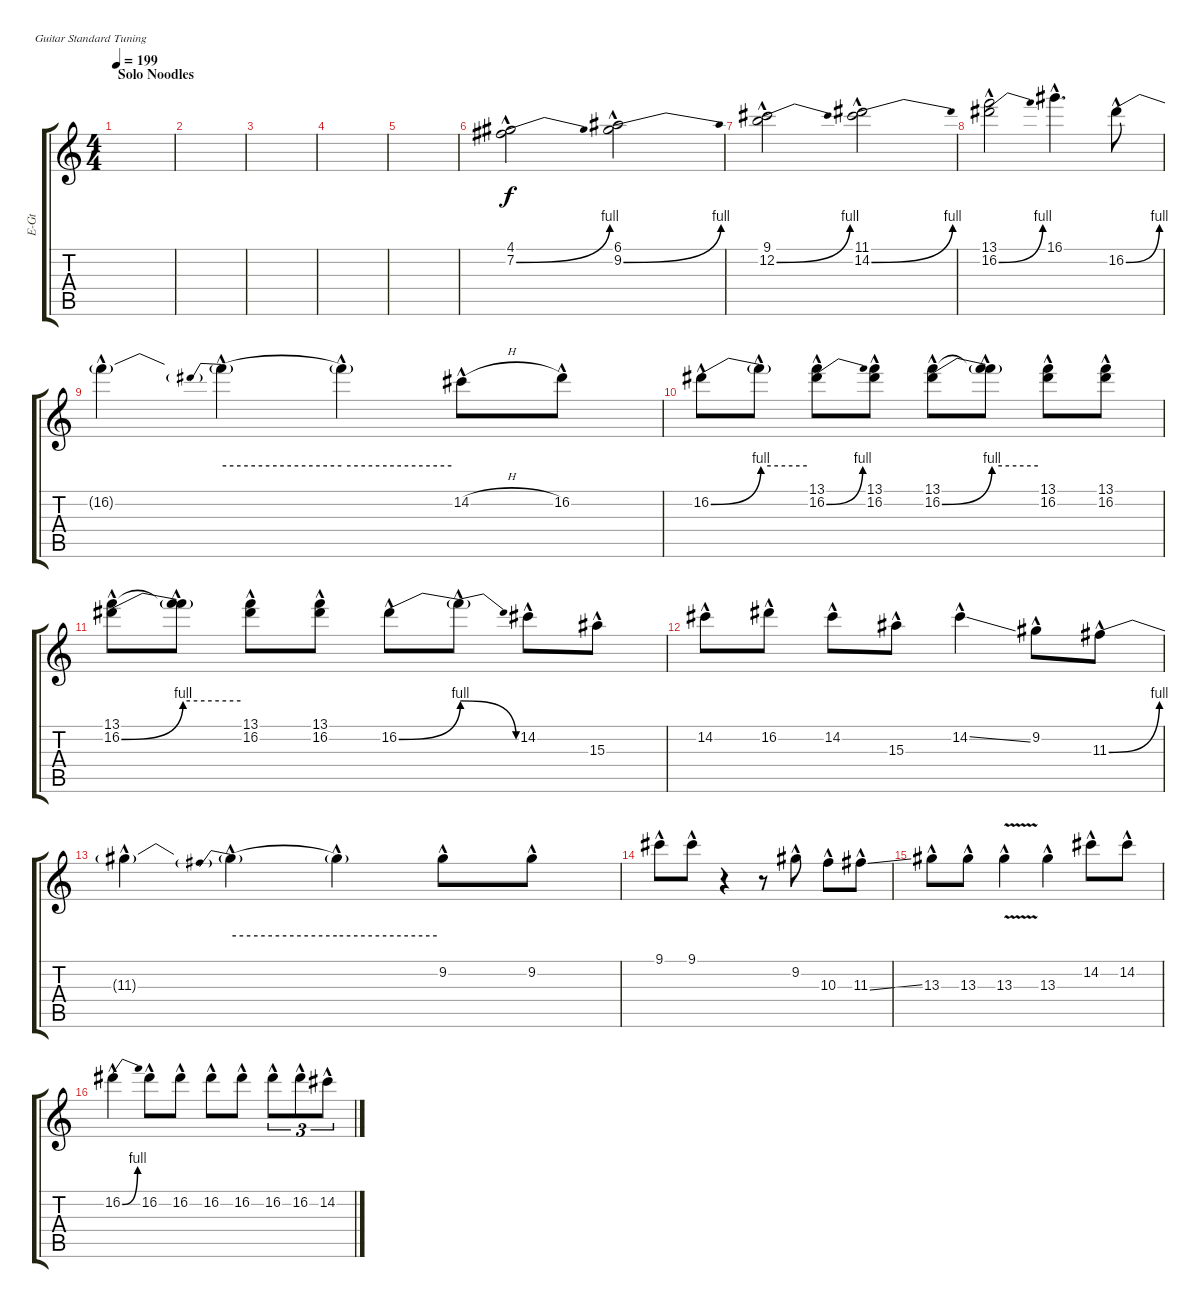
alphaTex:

\track ("Electric Guitar" "E-Gt") {instrument overdrivenguitar}
\staff {score tabs}
\tuning (E4 B3 G3 D3 A2 E2)
\ts (4 4)
\section ("" "Solo Noodles")
\tempo 199
\clef g2
\scale
0.333333
\ks c
|
\scale
0.333333 |
\scale
0.333333 |
\scale
0.333333 |
\scale
0.333333 |
\scale
0.333333 (4.1{hac} 7.2{be (bend 0 0 60 4) hac}).2 (6.1{hac} 9.2{be (bend 0 0 60 4) hac}).2 |
\scale
0.333333 (9.1{hac} 12.2{be (bend 0 0 60 4) hac}).2 (11.1{hac} 14.2{be (bend 0 0 60 4) hac}).2 |
\scale
0.333333 (13.1{hac} 16.2{be (bend 0 0 60 4) hac}).2 16.1{hac}.4{d} 16.2{be (bend 0 0 60 4) hac}.8 |
\scale
0.333333 16.2{hac t}.4 16.2{be (prebend 0 4 60 4) hac t}.4 16.2{be (hold 0 4 60 4) hac t}.4 14.2{h hac}.8 16.2{hac}.8 |
\scale
0.333333 16.2{be (bend 0 0 60 4) hac}.8 16.2{be (hold 0 4 60 4) hac t}.8 (13.1{hac} 16.2{be (bend 0 0 60 4) hac}).8 (13.1{hac} 16.2{hac}).8 (13.1{hac} 16.2{be (bend 0 0 60 4) hac}).8 (13.1{hac t} 16.2{be (hold 0 4 60 4) hac t}).8 (13.1{hac} 16.2{hac}).8 (13.1{hac} 16.2{hac}).8 |
\scale
0.333333 (13.1{hac} 16.2{be (bend 0 0 60 4) hac}).8 (13.1{hac t} 16.2{be (hold 0 4 60 4) hac t}).8 (13.1{hac} 16.2{hac}).8 (13.1{hac} 16.2{hac}).8 16.2{be (bend 0 0 60 4) hac}.8 16.2{be (release 0 4 60 0) hac t}.8 14.2{hac}.8 15.3{hac}.8 |
\scale
0.333333 14.2{hac}.8 16.2{hac}.8 14.2{hac}.8 15.3{hac}.8 14.2{ss hac}.4 9.2{hac}.8 11.3{be (bend 0 0 60 4) hac}.8 |
\scale
0.333333 11.3{hac t}.4 11.3{be (prebend 0 4 60 4) hac t}.4 11.3{be (hold 0 4 60 4) hac t}.4 9.2{hac}.8 9.2{hac}.8 |
\scale
0.333333 9.1{hac}.8 9.1{hac}.8 r.4 r.8 9.2{hac}.8 10.3{hac}.8 11.3{ss hac}.8 |
\scale
0.333333 13.3{hac}.8 13.3{hac}.8 13.3{v hac}.4 13.3{hac}.4 14.2{hac}.8 14.2{hac}.8 |
\scale
0.333333 16.2{be (bend 0 0 60 4) hac}.4 16.2{hac}.8 16.2{hac}.8 16.2{hac}.8 16.2{hac}.8 16.2{hac}.8{tu (3 2)} 16.2{hac}.8{tu (3 2)} 14.2{hac}.8{tu (3 2)}
